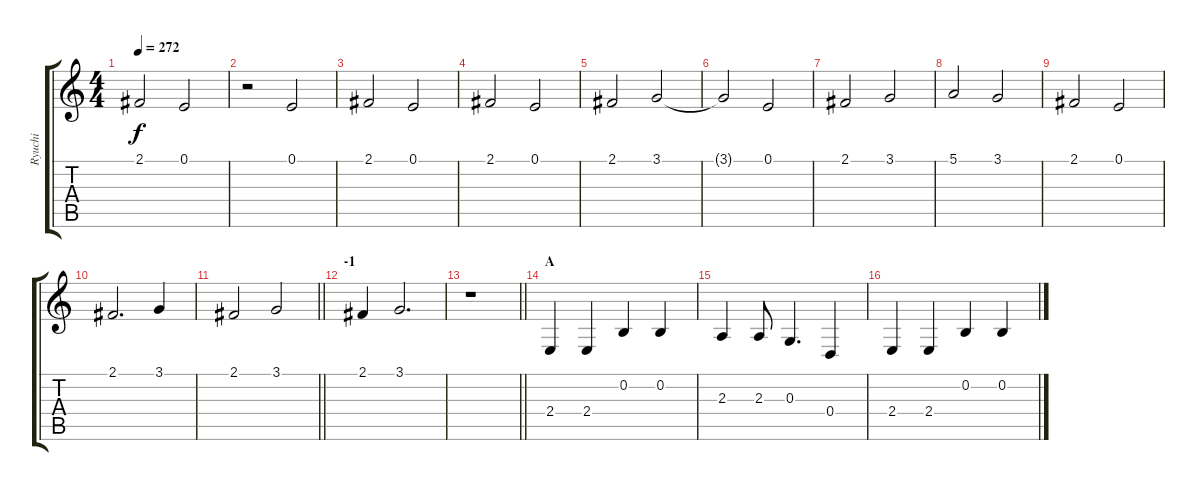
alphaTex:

\track ("Ryuchi" "Ryuchi") {instrument synthvoice}
\staff {score tabs}
\tuning (E4 B3 G3 D3 A2 E2) {hide}
\ts (4 4)
\tempo 272
\clef g2
\ks c
2.1.2{dy f} 0.1.2 |
r.2 0.1.2 |
2.1.2 0.1.2 |
2.1.2 0.1.2 |
2.1.2 3.1.2 |
3.1{t}.2 0.1.2 |
2.1.2 3.1.2 |
5.1.2 3.1.2 |
2.1.2 0.1.2 |
2.1.2{d} 3.1.4 |
\barLineRight lightlight
2.1.2 3.1.2 |
\section ("" "-1")
2.1.4 3.1.2{d} |
\barLineRight lightlight
r.1 |
\section ("" "A")
2.4.4 2.4.4 0.2.4 0.2.4 |
2.3.4 2.3.8 0.3.4{d} 0.4.4 |
2.4.4 2.4.4 0.2.4 0.2.4
